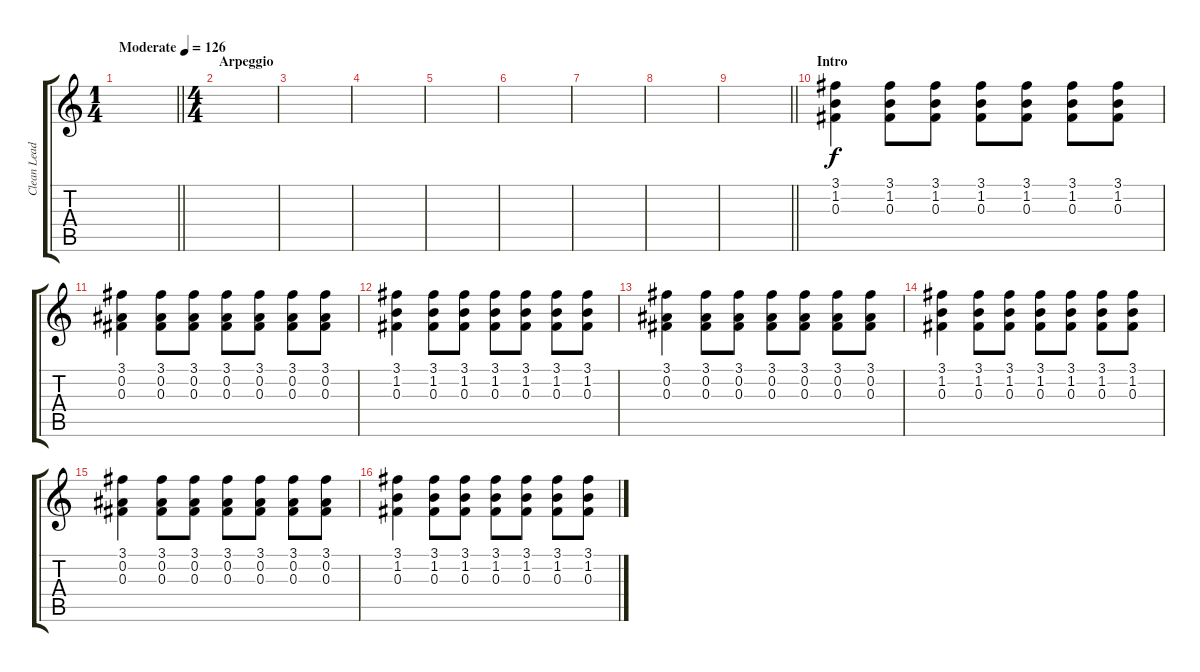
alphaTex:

\track ("Clean Lead" "Clean Lead") {instrument electricguitarclean}
\staff {score tabs}
\tuning (Eb4 Bb3 Gb3 Db3 Ab2 Eb2) {hide}
\ts (1 4)
\tempo (126 "Moderate")
\clef g2
\barLineRight lightlight
\ks c
|
\ts (4 4)
\section ("" "Arpeggio")
|
|
|
|
|
|
|
\barLineRight lightlight
|
\section ("" "Intro")
(3.1 1.2 0.3).4{volume 4} (3.1 1.2 0.3).8 (3.1 1.2 0.3).8 (3.1 1.2 0.3).8 (3.1 1.2 0.3).8 (3.1 1.2 0.3).8 (3.1 1.2 0.3).8 |
(3.1 0.2 0.3).4 (3.1 0.2 0.3).8 (3.1 0.2 0.3).8 (3.1 0.2 0.3).8 (3.1 0.2 0.3).8 (3.1 0.2 0.3).8 (3.1 0.2 0.3).8 |
(3.1 1.2 0.3).4 (3.1 1.2 0.3).8 (3.1 1.2 0.3).8 (3.1 1.2 0.3).8 (3.1 1.2 0.3).8 (3.1 1.2 0.3).8 (3.1 1.2 0.3).8 |
(3.1 0.2 0.3).4 (3.1 0.2 0.3).8 (3.1 0.2 0.3).8 (3.1 0.2 0.3).8 (3.1 0.2 0.3).8 (3.1 0.2 0.3).8 (3.1 0.2 0.3).8 |
(3.1 1.2 0.3).4 (3.1 1.2 0.3).8 (3.1 1.2 0.3).8 (3.1 1.2 0.3).8 (3.1 1.2 0.3).8 (3.1 1.2 0.3).8 (3.1 1.2 0.3).8 |
(3.1 0.2 0.3).4 (3.1 0.2 0.3).8 (3.1 0.2 0.3).8 (3.1 0.2 0.3).8 (3.1 0.2 0.3).8 (3.1 0.2 0.3).8 (3.1 0.2 0.3).8 |
(3.1 1.2 0.3).4 (3.1 1.2 0.3).8 (3.1 1.2 0.3).8 (3.1 1.2 0.3).8 (3.1 1.2 0.3).8 (3.1 1.2 0.3).8 (3.1 1.2 0.3).8
